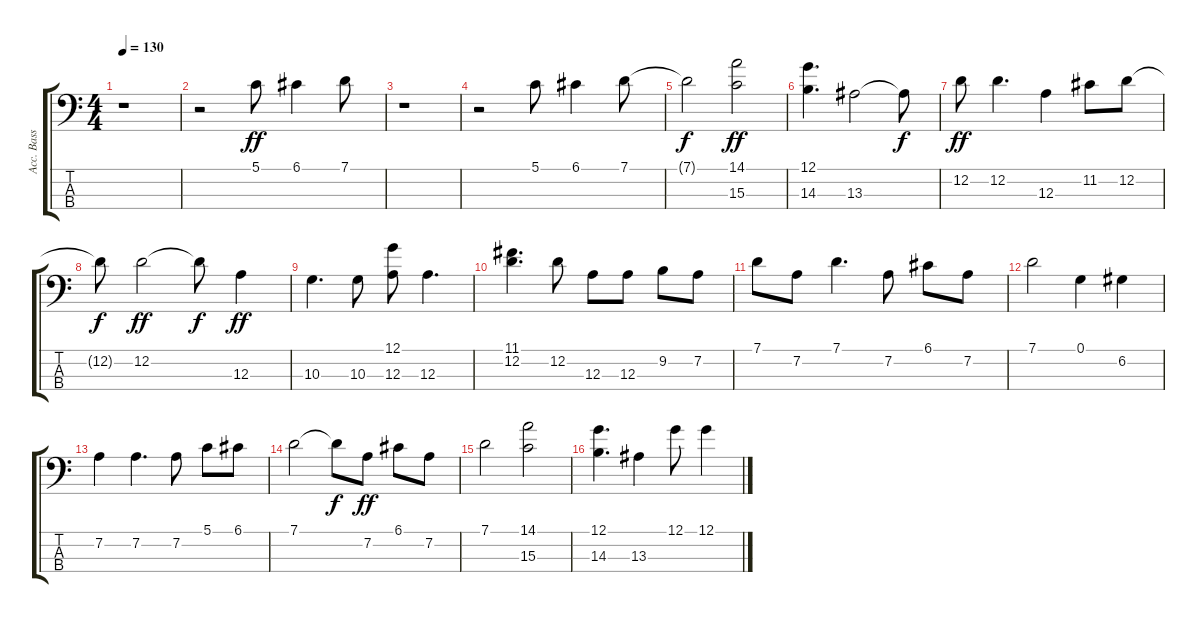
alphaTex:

\track ("Acc. Bass" "Acc. Bass") {instrument acousticbass}
\staff {score tabs}
\tuning (G2 D2 A1 E1) {hide}
\ts (4 4)
\tempo 130
\clef f4
\ks c
r.1{dy ff} |
r.2 5.1.8 6.1.4 7.1.8 |
r.1 |
r.2 5.1.8 6.1.4 7.1.8 |
7.1{t}.2{dy f} (14.1 15.3).2{dy ff} |
(12.1 14.3).4{d} 13.3.2 13.3{t}.8{dy f} |
12.2.8{dy ff} 12.2.4{d} 12.3.4 11.2.8 12.2.8 |
12.2{t}.8{dy f} 12.2.2{dy ff} 12.2{t}.8{dy f} 12.3.4{dy ff} |
10.3.4{d} 10.3.8 (12.1 12.3).8 12.3.4{d} |
(11.1 12.2).4{d} 12.2.8 12.3.8 12.3.8 9.2.8 7.2.8 |
7.1.8 7.2.8 7.1.4{d} 7.2.8 6.1.8 7.2.8 |
7.1.2 0.1.4 6.2.4 |
7.2.4 7.2.4{d} 7.2.8 5.1.8 6.1.8 |
7.1.2 7.1{t}.8{dy f} 7.2.8{dy ff} 6.1.8 7.2.8 |
7.1.2 (14.1 15.3).2 |
(12.1 14.3).4{d} 13.3.4 12.1.8 12.1.4
